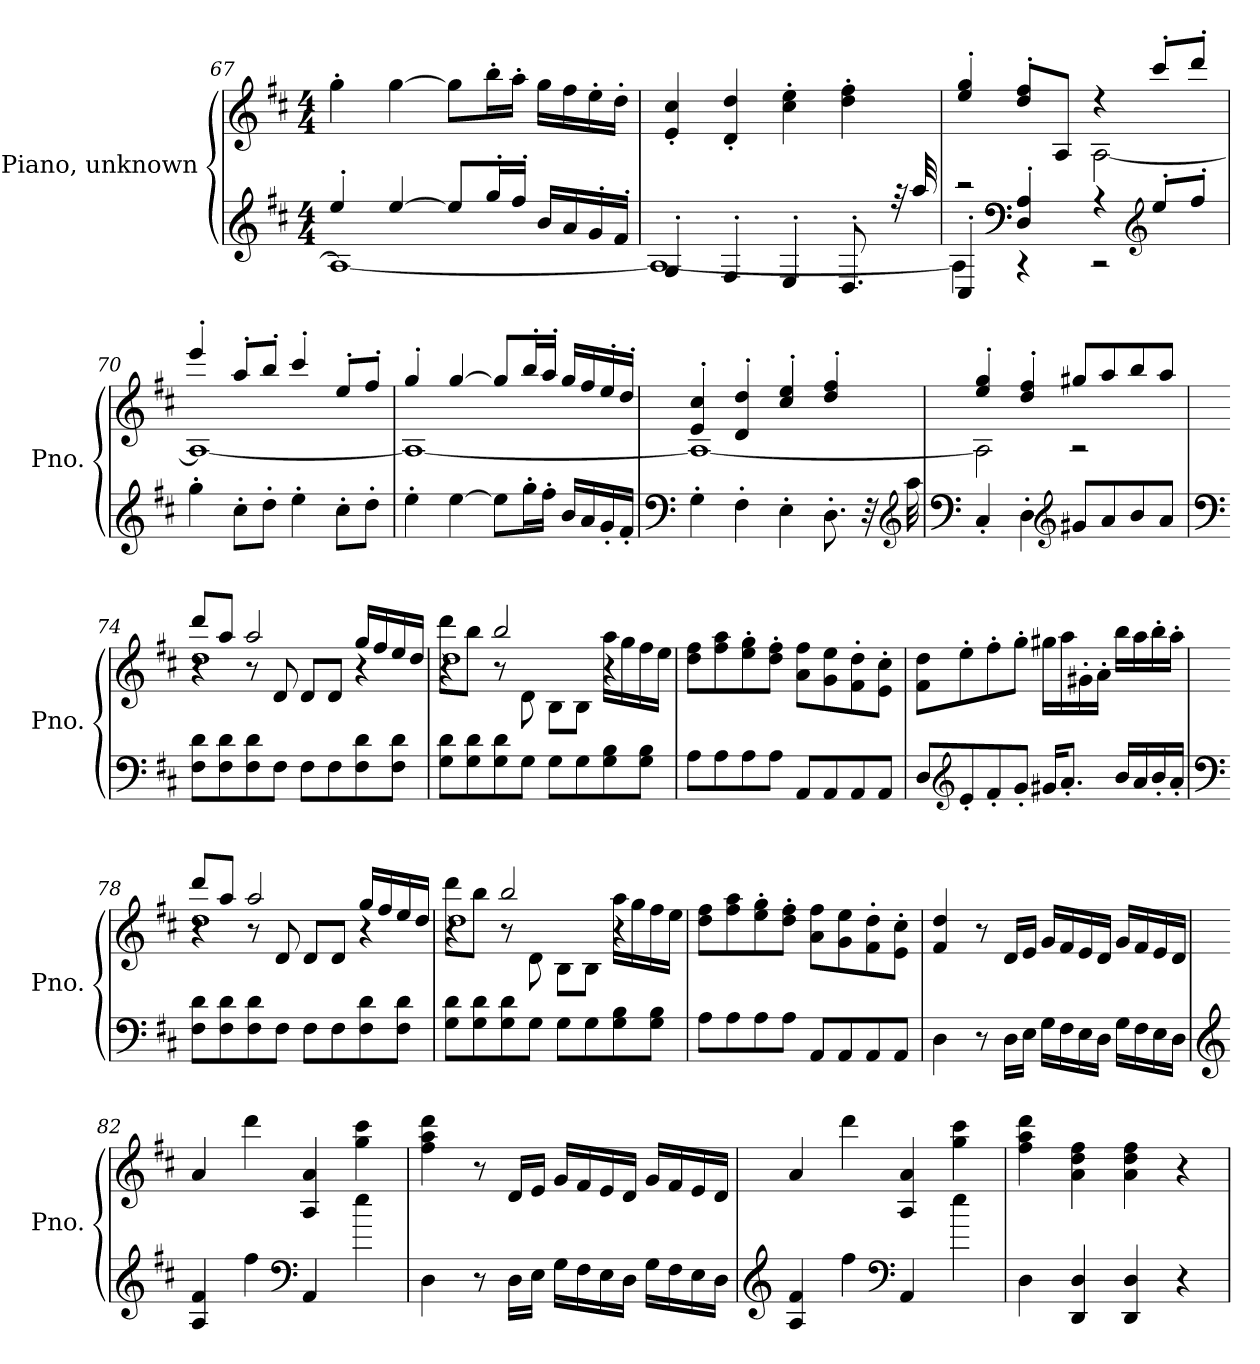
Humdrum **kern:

**kern	**kern
*part1	*part1
*staff2	*staff1
*I"Piano, unknown	*
*I'Pno.	*
!!LO:LB:g=z
*clefG2	*clefG2
*k[f#c#]	*k[f#c#]
*M4/4	*M4/4
=67	=67
*^	*
4ee'/	1A_	4gg'\
[4ee/	.	[4gg\
8ee/L]	.	8gg\L]
16gg'/L	.	16bb'\L
16ff#'/JJ	.	16aa'\JJ
16b/LL	.	16gg\LL
16a/	.	16ff#\
16g'/	.	16ee'\
16f#'/JJ	.	16dd'\JJ
=68	=68	=68
4G'/	1A_	4e/' 4cc#/'
4F#'/	.	4d/' 4dd/'
4E'/	.	4cc#\' 4ee\'
8.D'/	.	4dd\' 4ff#\'
32r	.	.
32aa/	.	.
=69	=69	=69
*	*	*^
4C#'/	4A\]	4ee/' 4gg/'	2r
*clefF4	*	*	*
4D/' 4A/'	4r	8dd/' 8ff#/'L	.
.	.	8A/J	.
4r	2r	4r	[2A\
*clefG2	*	*	*
8ee'/L	.	8ccc#'/L	.
8ff#'/J	.	8ddd'/J	.
*v	*v	*	*
=70	=70	=70
4gg'\	4eee'/	1A_
8cc#'\L	8aa'/L	.
8dd'\J	8bb'/J	.
4ee'\	4ccc#'/	.
8cc#'\L	8ee'/L	.
8dd'\J	8ff#'/J	.
!!LO:LB:g=z	!!
=71	=71	=71
4ee'\	4gg'/	1A_
[4ee\	[4gg/	.
8ee\L]	8gg/L]	.
16gg'\L	16bb'/L	.
16ff#'\JJ	16aa'/JJ	.
16b/LL	16gg/LL	.
16a/	16ff#/	.
16g'/	16ee'/	.
16f#'/JJ	16dd'/JJ	.
=72	=72	=72
*clefF4	*	*
4G'\	4e/' 4cc#/'	1A_
4F#'\	4d/' 4dd/'	.
4E'\	4cc#/' 4ee/'	.
8.D'\	4dd/' 4ff#/'	.
32r	.	.
*clefG2	*	*
32aa\	.	.
=73	=73	=73
*clefF4	*	*
4C#'/	4ee/' 4gg/'	2A\]
4D'\	4dd/' 4ff#/'	.
*clefG2	*	*
8g#X/L	8gg#X/L	2r
8a/	8aa/	.
8b/	8bb/	.
8a/J	8aa/J	.
*	*v	*v
!!LO:LB:g=z
=74	=74
*clefF4	*
*	*^
*	*	*^
8F#\ 8d\L	4r	1dd	8ddd/L
8F#\ 8d\	.	.	8aa/J
8F#\ 8d\	2aa/	.	8r
8F#\J	.	.	8d/
8F#\L	.	.	8d/L
8F#\	.	.	8d/J
8F#\ 8d\	4r	.	16gg/LL
.	.	.	16ff#/
8F#\ 8d\J	.	.	16ee/
.	.	.	16dd/JJ
=75	=75	=75	=75
8G\ 8d\L	4r	8ddd\L	1dd
8G\ 8d\	.	8bb\J	.
8G\ 8d\	2bb/	8r	.
8G\J	.	8d\	.
8G\L	.	8B\L	.
8G\	.	8B\J	.
8G\ 8B\	4r	16aa\LL	.
.	.	16gg\	.
8G\ 8B\J	.	16ff#\	.
.	.	16ee\JJ	.
*	*v	*v	*v
=76	=76
8A\L	8dd\ 8ff#\L
8A\	8ff#\ 8aa\
8A\	8ee\' 8gg\'
8A\J	8dd\' 8ff#\'J
8AA/L	8a\ 8ff#\L
8AA/	8g\ 8ee\
8AA/	8f#\' 8dd\'
8AA/J	8e\' 8cc#\'J
!!LO:LB:g=z
=77	=77
8D/L	8f#\ 8dd\L
*clefG2	*
8e'/	8ee'\
8f#'/	8ff#'\
8g'/J	8gg'\J
16g#X/KL	16gg#X\LL
8.a'/J	16aa\
.	16g#X'\
.	16a'\JJ
16b/LL	16bb\LL
16a/	16aa\
16b'/	16bb'\
16a'/JJ	16aa'\JJ
=78	=78
*clefF4	*
*	*^
*	*	*^
8F#\ 8d\L	4r	1dd	8ddd/L
8F#\ 8d\	.	.	8aa/J
8F#\ 8d\	2aa/	.	8r
8F#\J	.	.	8d/
8F#\L	.	.	8d/L
8F#\	.	.	8d/J
8F#\ 8d\	4r	.	16gg/LL
.	.	.	16ff#/
8F#\ 8d\J	.	.	16ee/
.	.	.	16dd/JJ
=79	=79	=79	=79
8G\ 8d\L	4r	8ddd\L	1dd
8G\ 8d\	.	8bb\J	.
8G\ 8d\	2bb/	8r	.
8G\J	.	8d\	.
8G\L	.	8B\L	.
8G\	.	8B\J	.
8G\ 8B\	4r	16aa\LL	.
.	.	16gg\	.
8G\ 8B\J	.	16ff#\	.
.	.	16ee\JJ	.
*	*v	*v	*v
!!LO:PB:g=z
=80	=80
8A\L	8dd\ 8ff#\L
8A\	8ff#\ 8aa\
8A\	8ee\' 8gg\'
8A\J	8dd\' 8ff#\'J
8AA/L	8a\ 8ff#\L
8AA/	8g\ 8ee\
8AA/	8f#\' 8dd\'
8AA/J	8e\' 8cc#\'J
=81	=81
4D\	4f#/ 4dd/
8r	8r
16D\LL	16d/LL
16E\JJ	16e/JJ
16G\LL	16g/LL
16F#\	16f#/
16E\	16e/
16D\JJ	16d/JJ
16G\LL	16g/LL
16F#\	16f#/
16E\	16e/
16D\JJ	16d/JJ
=82	=82
*clefG2	*
4A/ 4f#/	4a/
4ff#\	4ddd\
*clefF4	*
4AA/	4A/ 4a/
4ee\	4gg\ 4ccc#\
=83	=83
4D\	4ff#\ 4aa\ 4ddd\
8r	8r
16D\LL	16d/LL
16E\JJ	16e/JJ
16G\LL	16g/LL
16F#\	16f#/
16E\	16e/
16D\JJ	16d/JJ
16G\LL	16g/LL
16F#\	16f#/
16E\	16e/
16D\JJ	16d/JJ
!!LO:LB:g=z
=84	=84
*clefG2	*
4A/ 4f#/	4a/
4ff#\	4ddd\
*clefF4	*
4AA/	4A/ 4a/
4ee\	4gg\ 4ccc#\
=85	=85
4D\	4ff#\ 4aa\ 4ddd\
4DD/ 4D/	4a\ 4dd\ 4ff#\
4DD/ 4D/	4a\ 4dd\ 4ff#\
4r	4r
=	=
*-	*-
